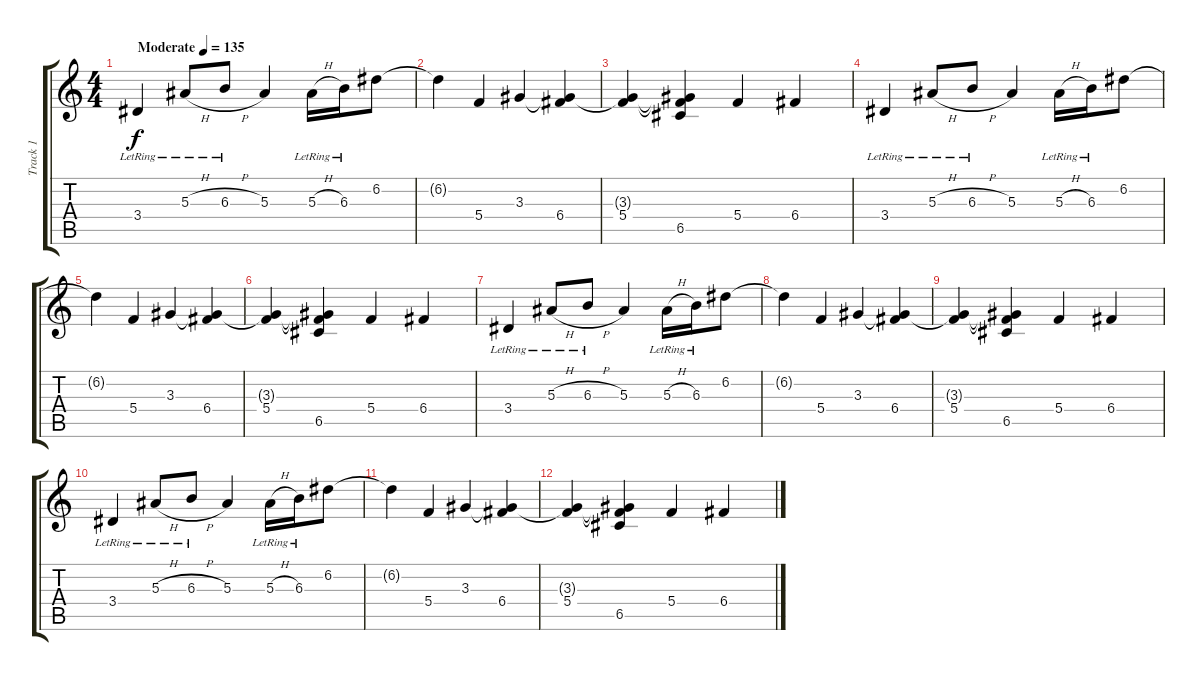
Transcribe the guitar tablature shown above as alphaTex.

\track ("Track 1" "Track 1") {instrument acousticguitarsteel}
\staff {score tabs}
\tuning (D4 A3 F3 C3 G2 C2) {hide}
\ts (4 4)
\tempo (135 "Moderate")
\clef g2
\ks c
3.4{lr}.4{dy f instrument acousticguitarsteel} 5.3{h lr}.8 6.3{h lr}.8 5.3.4 5.3{h lr}.16 6.3{lr}.16 6.2.8 |
6.2{t}.4 5.4.4 3.3.4 (3.3{t} 6.4).4 |
(3.3{t} 5.4).4 (3.3{t} 5.4{t} 6.5).4 5.4.4 6.4.4 |
3.4{lr}.4 5.3{h lr}.8 6.3{h lr}.8 5.3.4 5.3{h lr}.16 6.3{lr}.16 6.2.8 |
6.2{t}.4 5.4.4 3.3.4 (3.3{t} 6.4).4 |
(3.3{t} 5.4).4 (3.3{t} 5.4{t} 6.5).4 5.4.4 6.4.4 |
3.4{lr}.4 5.3{h lr}.8 6.3{h lr}.8 5.3.4 5.3{h lr}.16 6.3{lr}.16 6.2.8 |
6.2{t}.4 5.4.4 3.3.4 (3.3{t} 6.4).4 |
(3.3{t} 5.4).4 (3.3{t} 5.4{t} 6.5).4 5.4.4 6.4.4 |
3.4{lr}.4 5.3{h lr}.8 6.3{h lr}.8 5.3.4 5.3{h lr}.16 6.3{lr}.16 6.2.8 |
6.2{t}.4 5.4.4 3.3.4 (3.3{t} 6.4).4 |
(3.3{t} 5.4).4 (3.3{t} 5.4{t} 6.5).4 5.4.4 6.4.4
